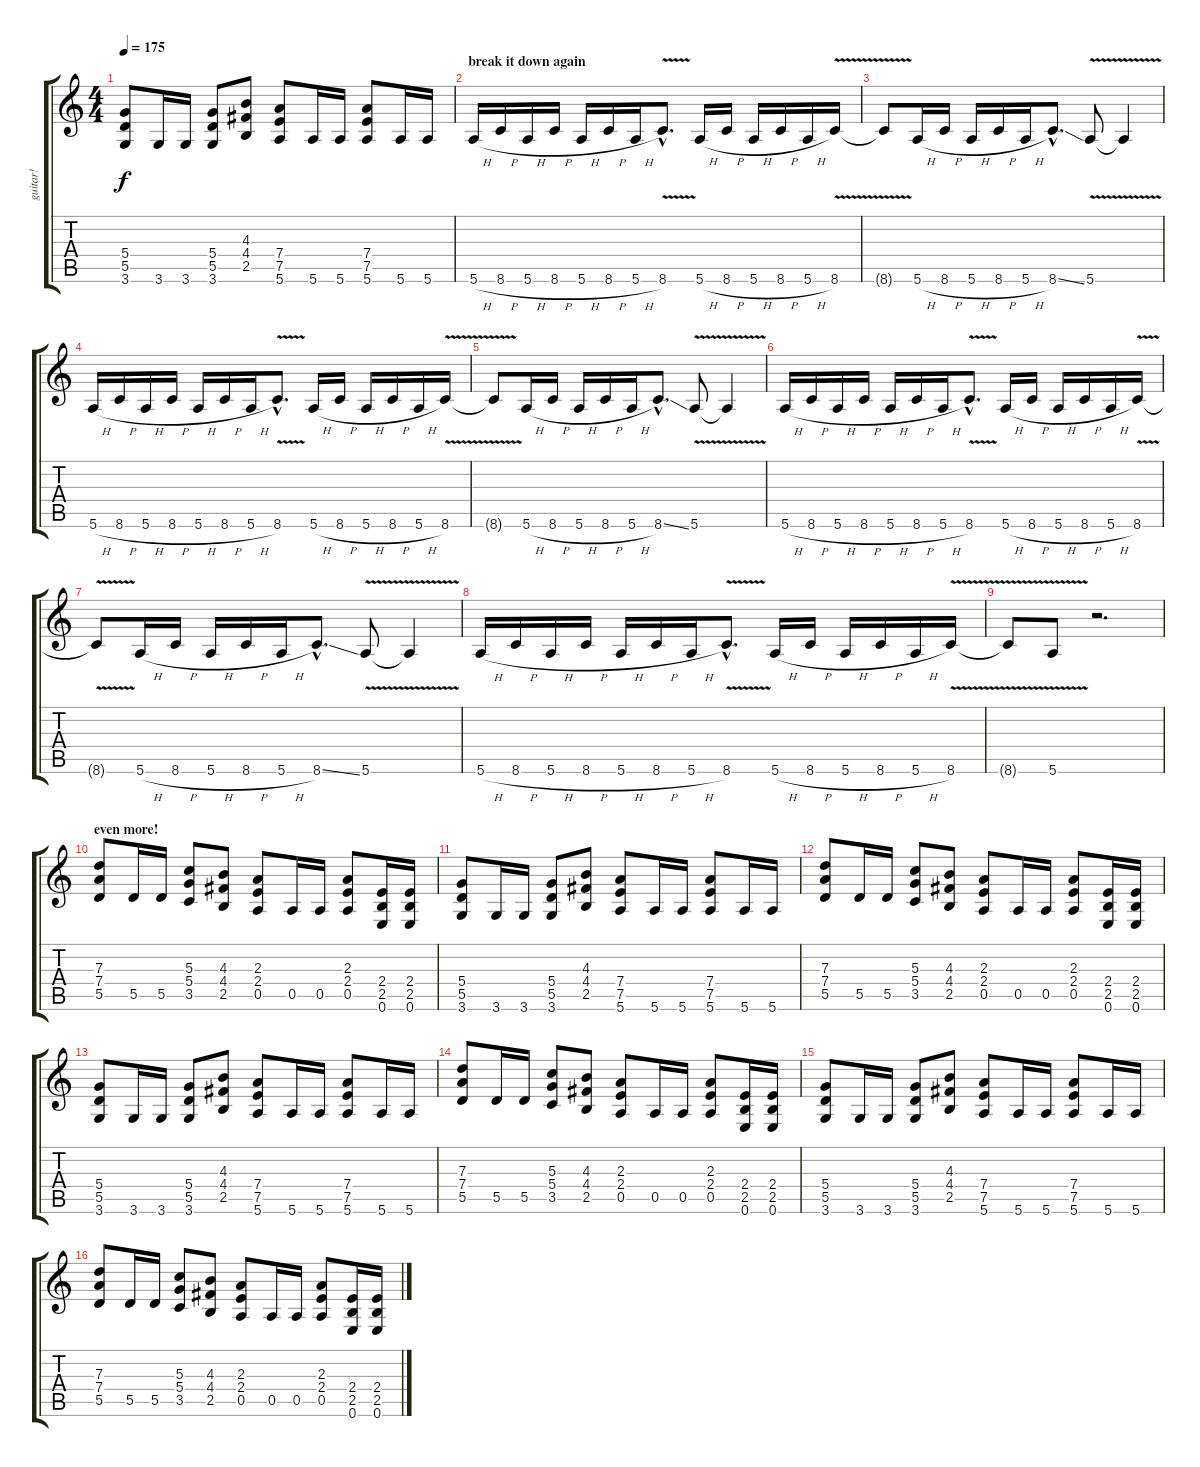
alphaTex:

\track ("guitar!" "guitar!") {instrument distortionguitar}
\staff {score tabs}
\tuning (E4 B3 G3 D3 A2 E2) {hide}
\ts (4 4)
\tempo 175
\clef g2
\ks c
(5.4 5.5 3.6).8{dy f} 3.6.16 3.6.16 (5.4 5.5 3.6).8 (4.3 4.4 2.5).8 (7.4 7.5 5.6).8 5.6.16 5.6.16 (7.4 7.5 5.6).8 5.6.16 5.6.16 |
\section ("" "break it down again")
5.6{h}.16 8.6{h}.16 5.6{h}.16 8.6{h}.16 5.6{h}.16 8.6{h}.16 5.6{h}.16 8.6{v hac}.8{d} 5.6{h}.16 8.6{h}.16 5.6{h}.16 8.6{h}.16 5.6{h}.16 8.6{v}.16 |
8.6{t}.8 5.6{h}.16 8.6{h}.16 5.6{h}.16 8.6{h}.16 5.6{h}.16 8.6{ss hac}.8{d} 5.6{v}.8 5.6{t}.4 |
5.6{h}.16 8.6{h}.16 5.6{h}.16 8.6{h}.16 5.6{h}.16 8.6{h}.16 5.6{h}.16 8.6{v hac}.8{d} 5.6{h}.16 8.6{h}.16 5.6{h}.16 8.6{h}.16 5.6{h}.16 8.6{v}.16 |
8.6{t}.8 5.6{h}.16 8.6{h}.16 5.6{h}.16 8.6{h}.16 5.6{h}.16 8.6{ss hac}.8{d} 5.6{v}.8 5.6{t}.4 |
5.6{h}.16 8.6{h}.16 5.6{h}.16 8.6{h}.16 5.6{h}.16 8.6{h}.16 5.6{h}.16 8.6{v hac}.8{d} 5.6{h}.16 8.6{h}.16 5.6{h}.16 8.6{h}.16 5.6{h}.16 8.6{v}.16 |
8.6{t}.8 5.6{h}.16 8.6{h}.16 5.6{h}.16 8.6{h}.16 5.6{h}.16 8.6{ss hac}.8{d} 5.6{v}.8 5.6{t}.4 |
5.6{h}.16 8.6{h}.16 5.6{h}.16 8.6{h}.16 5.6{h}.16 8.6{h}.16 5.6{h}.16 8.6{v hac}.8{d} 5.6{h}.16 8.6{h}.16 5.6{h}.16 8.6{h}.16 5.6{h}.16 8.6{v}.16 |
8.6{t}.8 5.6{v}.8 r.2{d} |
\section ("" "even more!")
(7.3 7.4 5.5).8 5.5.16 5.5.16 (5.3 5.4 3.5).8 (4.3 4.4 2.5).8 (2.3 2.4 0.5).8 0.5.16 0.5.16 (2.3 2.4 0.5).8 (2.4 2.5 0.6).16 (2.4 2.5 0.6).16 |
(5.4 5.5 3.6).8 3.6.16 3.6.16 (5.4 5.5 3.6).8 (4.3 4.4 2.5).8 (7.4 7.5 5.6).8 5.6.16 5.6.16 (7.4 7.5 5.6).8 5.6.16 5.6.16 |
(7.3 7.4 5.5).8 5.5.16 5.5.16 (5.3 5.4 3.5).8 (4.3 4.4 2.5).8 (2.3 2.4 0.5).8 0.5.16 0.5.16 (2.3 2.4 0.5).8 (2.4 2.5 0.6).16 (2.4 2.5 0.6).16 |
(5.4 5.5 3.6).8 3.6.16 3.6.16 (5.4 5.5 3.6).8 (4.3 4.4 2.5).8 (7.4 7.5 5.6).8 5.6.16 5.6.16 (7.4 7.5 5.6).8 5.6.16 5.6.16 |
(7.3 7.4 5.5).8 5.5.16 5.5.16 (5.3 5.4 3.5).8 (4.3 4.4 2.5).8 (2.3 2.4 0.5).8 0.5.16 0.5.16 (2.3 2.4 0.5).8 (2.4 2.5 0.6).16 (2.4 2.5 0.6).16 |
(5.4 5.5 3.6).8 3.6.16 3.6.16 (5.4 5.5 3.6).8 (4.3 4.4 2.5).8 (7.4 7.5 5.6).8 5.6.16 5.6.16 (7.4 7.5 5.6).8 5.6.16 5.6.16 |
(7.3 7.4 5.5).8 5.5.16 5.5.16 (5.3 5.4 3.5).8 (4.3 4.4 2.5).8 (2.3 2.4 0.5).8 0.5.16 0.5.16 (2.3 2.4 0.5).8 (2.4 2.5 0.6).16 (2.4 2.5 0.6).16
